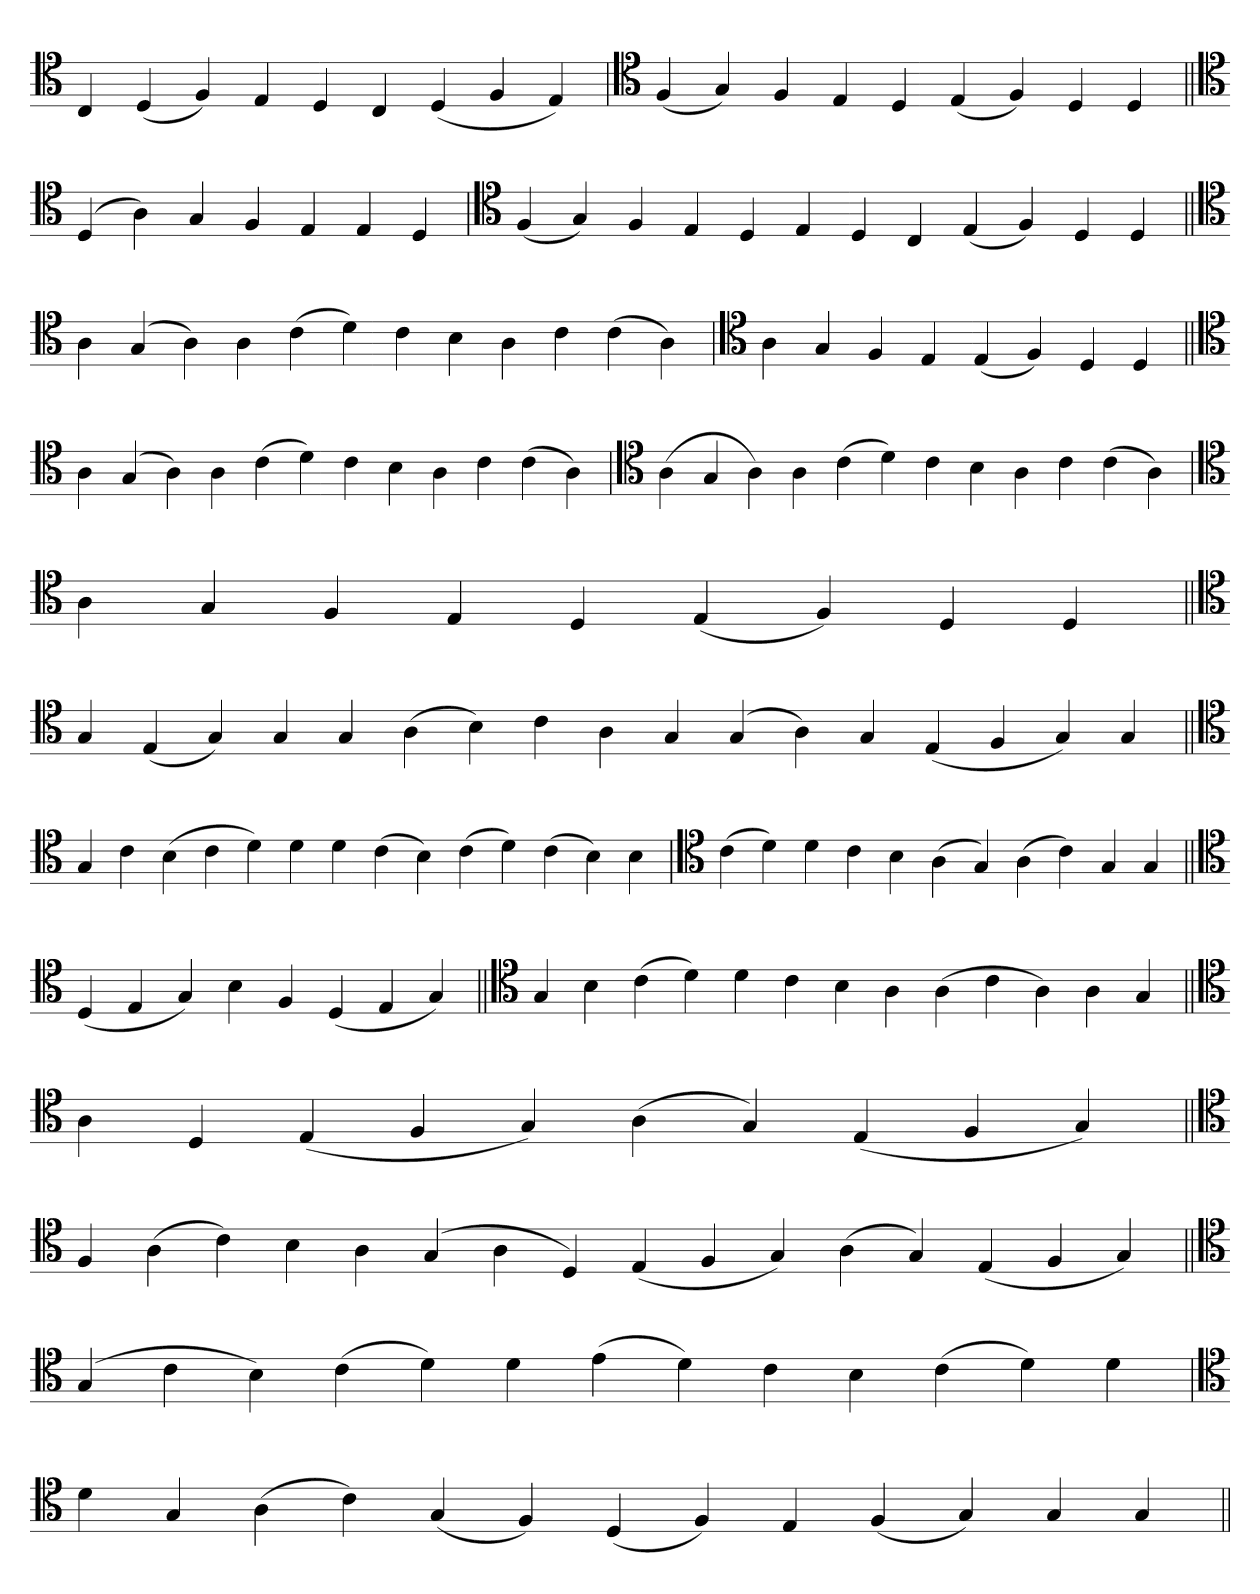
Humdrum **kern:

**kern
*part1
*staff1
*clefC4
=
4C
(4D
4F)
4E
4D
4C
(4D
4F
4E)
=`
*clefC4
(4F
4G)
4F
4E
4D
(4E
4F)
4D
4D
=||
*clefC4
(4D
4A)
4G
4F
4E
4E
4D
=`
*clefC4
(4F
4G)
4F
4E
4D
4E
4D
4C
(4E
4F)
4D
4D
=||
*clefC4
4A
(4G
4A)
4A
(4c
4d)
4c
4B
4A
4c
(4c
4A)
=`
*clefC4
4A
4G
4F
4E
(4E
4F)
4D
4D
=||
*clefC4
4A
(4G
4A)
4A
(4c
4d)
4c
4B
4A
4c
(4c
4A)
=`
*clefC4
(4A
4G
4A)
4A
(4c
4d)
4c
4B
4A
4c
(4c
4A)
=`
*clefC4
4A
4G
4F
4E
4D
(4E
4F)
4D
4D
=||
*clefC4
4G
(4E
4G)
4G
4G
(4A
4B)
4c
4A
4G
(4G
4A)
4G
(4E
4F
4G)
4G
=||
*clefC4
4G
4c
(4B
4c
4d)
4d
4d
(4c
4B)
(4c
4d)
(4c
4B)
4B
=`
*clefC4
(4c
4d)
4d
4c
4B
(4A
4G)
(4A
4c)
4G
4G
=||
*clefC4
(4D
4E
4G)
4B
4F
(4D
4E
4G)
=||
*clefC4
4G
4B
(4c
4d)
4d
4c
4B
4A
(4A
4c
4A)
4A
4G
=||
*clefC4
4A
4D
(4E
4F
4G)
(4A
4G)
(4E
4F
4G)
=||
*clefC4
4F
(4A
4c)
4B
4A
(4G
4A
4D)
(4E
4F
4G)
(4A
4G)
(4E
4F
4G)
=||
*clefC4
(4G
4c
4B)
(4c
4d)
4d
(4e
4d)
4c
4B
(4c
4d)
4d
='
*clefC4
4d
4G
(4A
4c)
(4G
4F)
(4D
4F)
4E
(4F
4G)
4G
4G
=||
*-
